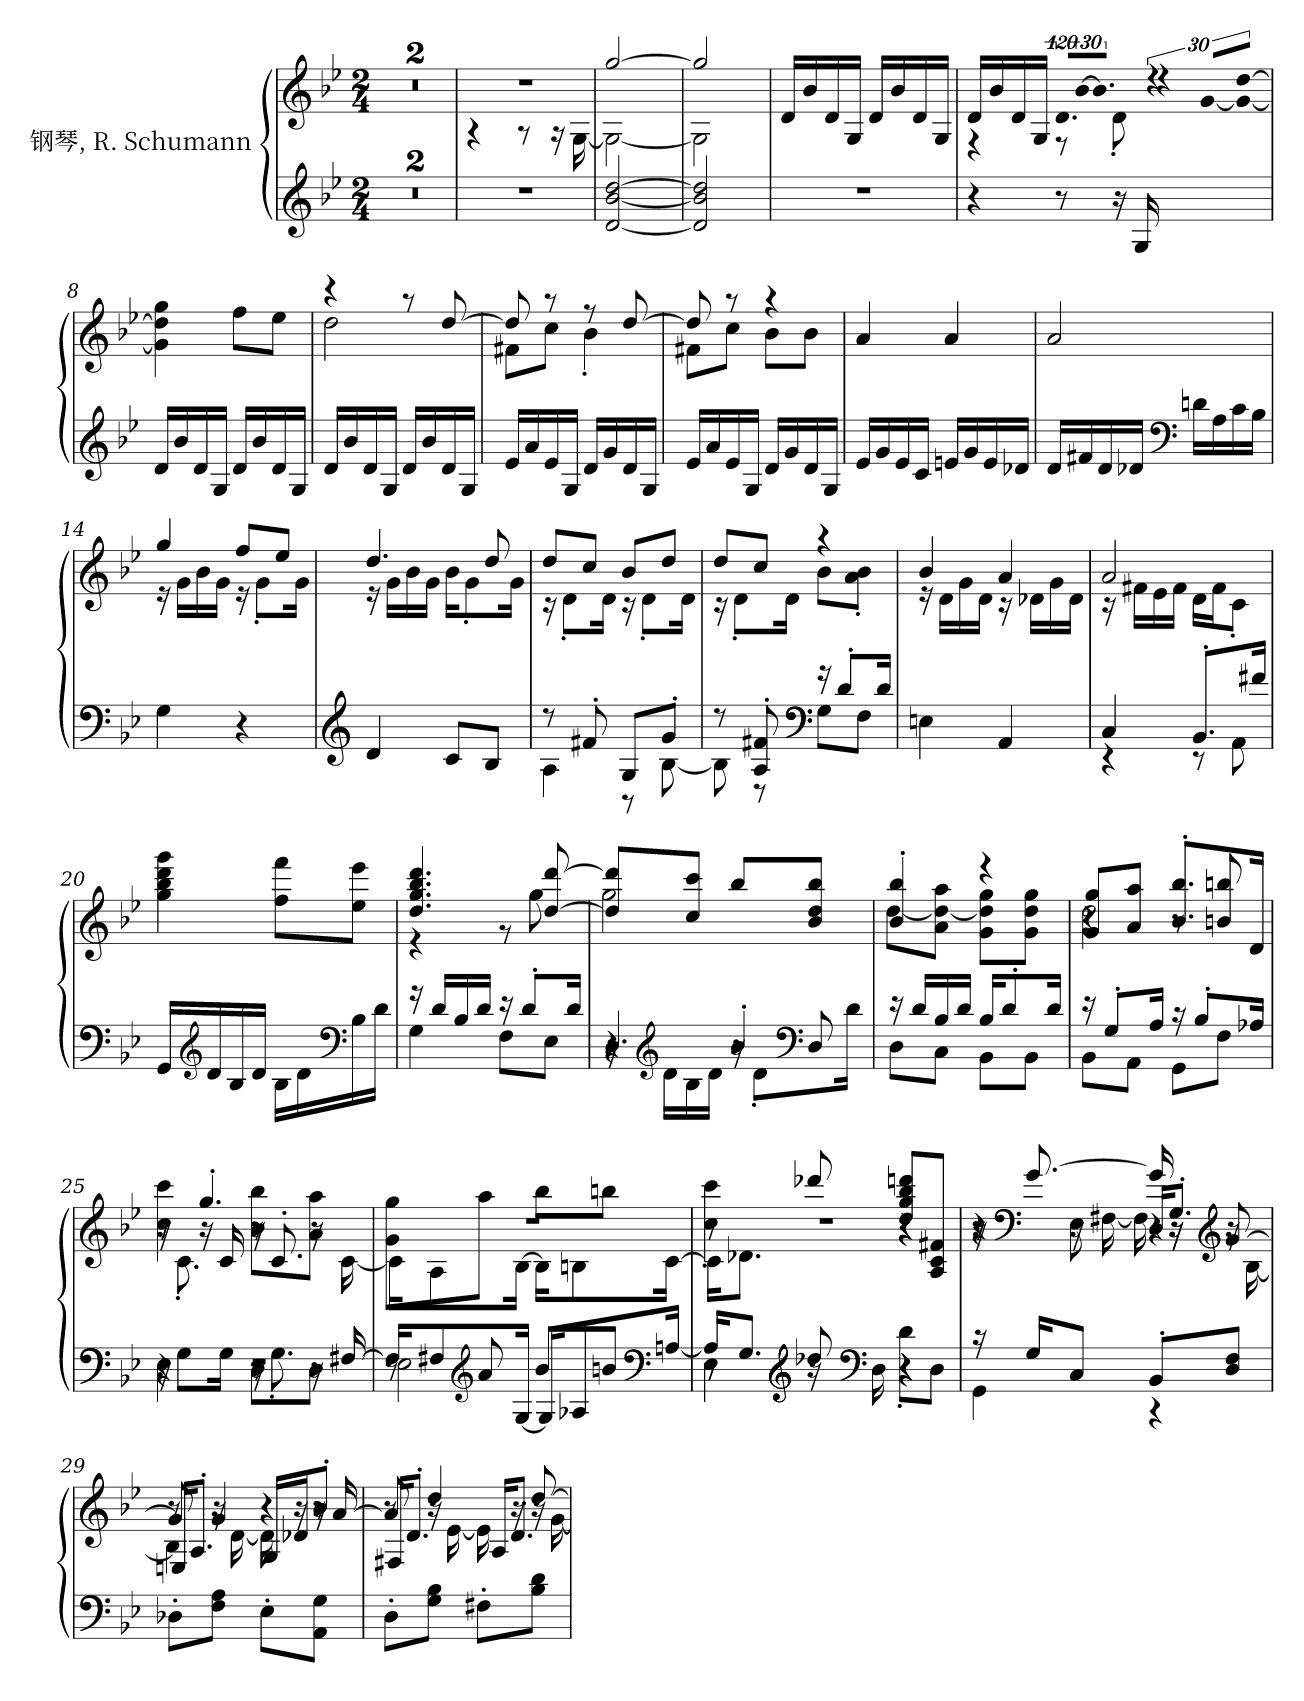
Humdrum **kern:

**kern	**kern
*part1	*part1
*staff2	*staff1
*I"钢琴, R. Schumann	*
*clefG2	*clefG2
*k[b-e-]	*k[b-e-]
*M2/4	*M2/4
*MM142	*MM142
=1	=1
2r	2r
=2	=2
2r	2r
=3	=3
*	*^
2r	2r	4r
.	.	8r
.	.	16r
.	.	[16G\
=4	=4	=4
[2d/ [2b-/ [2dd/	[2gg/	2G\_
=5	=5	=5
2d/] 2b-/] 2dd/]	2gg/]	2G\]
*	*v	*v
=6	=6
2r	16d/LL
.	16b-/
.	16d/
.	16G/JJ
.	16d/LL
.	16b-/
.	16d/
.	16G/JJ
=7	=7
*	*^
4r	16d/LL	4r
.	16b-/	.
.	16d/	.
.	16G/JJ	.
!	!LO:N:vis=32.	!
8r	1920%103d/LLL	8r
!	!LO:N:vis=256%9	!
.	[960%17b-/K	.
!	!LO:N:vis=32.	!
.	1920%103b-/JJJ]	.
!	!LO:N:vis=64	!
16r	960%17r	8d'\
!	!LO:N:vis=32	!
.	640%23r	.
!	!LO:N:vis=32	!
.	[640%23g/LLL	.
16G/	.	.
!	!LO:N:vis=32	!
.	640%23g/_ [640%23dd/JJJ	.
1920ryy	.	1920ryy
*	*v	*v
!!LO:LB:g=z
=8	=8
16d/LL	4g\] 4dd\] 4gg\
16b-/	.
16d/	.
16G/JJ	.
16d/LL	8ff\L
16b-/	.
16d/	8ee-\J
16G/JJ	.
=9	=9
*	*^
16d/LL	4r	2dd\
16b-/	.	.
16d/	.	.
16G/JJ	.	.
16d/LL	8r	.
16b-/	.	.
16d/	[8dd/	.
16G/JJ	.	.
=10	=10	=10
16e-/LL	8dd/]	8f#X\L
16a/	.	.
16e-/	8r	8cc\J
16G/JJ	.	.
16d/LL	8r	4b-'\
16g/	.	.
16d/	[8dd/	.
16G/JJ	.	.
=11	=11	=11
16e-/LL	8dd/]	8f#X\L
16a/	.	.
16e-/	8r	8cc\J
16G/JJ	.	.
16d/LL	4r	8b-\L
16g/	.	.
16d/	.	8b-\J
16G/JJ	.	.
*	*v	*v
=12	=12
16e-/LL	4a/
16g/	.
16e-/	.
16c/JJ	.
16en/LL	4a/
16g/	.
16e/	.
16d-X/JJ	.
!!LO:LB:g=z
=13	=13
16d/LL	2a/
16f#X/	.
16d/	.
16d-X/JJ	.
*clefF4	*
16dn\LL	.
16A\	.
16c\	.
16B-\JJ	.
=14	=14
*	*^
4G\	4gg/	16r
.	.	16g\LL
.	.	16b-\
.	.	16g\JJ
4r	8ff/L	16r
.	.	8g'\L
.	8ee-/J	.
.	.	16g\Jk
=15	=15	=15
*clefG2	*	*
4d/	4.dd/	16r
.	.	16g\LL
.	.	16b-\
.	.	16g\JJ
8c/L	.	16b-\KL
.	.	8g'\
8B-/J	8dd/	.
.	.	16g\Jk
=16	=16	=16
*^	*	*
8r	4A\	8dd/L	16r
.	.	.	8d'\L
8f#X'/	.	8cc/J	.
.	.	.	16d\Jk
8G/L	8r	8b-/L	16r
.	.	.	8d'\L
8g'/J	[8B-\	8dd/J	.
.	.	.	16d\Jk
!!LO:LB:g=z	!!
=17	=17	=17	=17
8r	8B-\]	8dd/L	16r
.	.	.	8d'\L
8A/' 8f#X/'	8r	8cc/J	.
.	.	.	16d\Jk
*clefF4	*	*	*
16r	8G\L	4r	8b-\L
8d'/L	.	.	.
.	8F\J	.	8a\' 8b-\'J
16d/Jk	.	.	.
*v	*v	*	*
=18	=18	=18
4En\	4b-/	16r
.	.	16d\LL
.	.	16g\
.	.	16d\JJ
4AA/	4a/	16r
.	.	16d-X\LL
.	.	16g\
.	.	16d-\JJ
=19	=19	=19
*^	*	*
4C/	4r	2a/	16r
.	.	.	16f#X\LL
.	.	.	16e-\
.	.	.	16f#\JJ
8.BB-'/L	8r	.	16d\LL
.	.	.	16f#\J
.	8AA\	.	8c'\J
16f#X/Jk	.	.	.
*v	*v	*	*
*	*v	*v
=20	=20
16GG/LL	4gg\ 4bb-\ 4ddd\ 4ggg\
*clefG2	*
16d/	.
16B-/	.
16d/JJ	.
16B-\LL	8ff\ 8fff\L
16d\	.
*clefF4	*
16B-\	8ee-\ 8eee-\J
16d\JJ	.
!!LO:LB:g=z
=21	=21
*^	*^
16r	4G\	4.dd/ 4.gg/ 4.bb-/ 4.ddd/	4r
16d/LL	.	.	.
16B-/	.	.	.
16d/JJ	.	.	.
16r	8F\L	.	8r
8d'/L	.	.	.
.	8E-\J	[8dd/ [8ddd/	8gg\
16d/Jk	.	.	.
=22	=22	=22	=22
*	*^	*	*
4r	16r	4.D/	8dd/] 8ddd/]L	2gg\
*clefG2	*	*	*	*
.	16d\LL	.	.	.
.	16B-\	.	8cc/ 8ccc/J	.
.	16d\JJ	.	.	.
4b-'/	16r	.	8bb-/L	.
.	8d'\L	.	.	.
*clefF4	*	*	*	*
.	.	8D/	8b-/ 8dd/ 8bb-/J	.
.	16d\Jk	.	.	.
*	*v	*v	*	*
=23	=23	=23	=23
16r	8D\L	4b-/' 4bb-/'	[8dd\L
16d/LL	.	.	.
16B-/	8C\J	.	8a\ 8dd\_ 8aa\J
16d/JJ	.	.	.
16B-/KL	8BB-\L	4r	8g\ 8dd\] 8gg\L
8d'/	.	.	.
.	8BB-\J	.	8g\ 8dd\ 8gg\J
16d/Jk	.	.	.
=24	=24	=24	=24
*	*	*	*^
16r	8BB-\L	4r	2dd\	8g/ 8gg/L
8G'/L	.	.	.	.
.	8AA\J	.	.	8a/ 8aa/J
16A/Jk	.	.	.	.
16r	8GG\L	8r	.	8.b-/' 8.bb-/'L
8B-'/L	.	.	.	.
.	8F\J	8bn/ 8bbn/	.	.
16A-X/Jk	.	.	.	16d/Jk
!!LO:LB:g=z
=25	=25	=25	=25	=25
*^	*^	*	*	*^
2r	16r	4r	4E-\	8r	4cc\ 4ccc\	8r	16r
.	8G\L	.	.	.	.	.	8.c'\
.	.	.	.	4.gg'/	.	16r	.
.	16G\Jk	.	.	.	.	16c/	.
.	16r	8r	8D\L	.	8b-\ 8bb-\L	16r	8r
.	8.G'\	.	.	.	.	8.c'/	.
.	.	16r	8D\J	.	8a\ 8aa\J	.	16r
.	.	[16F#X/	.	.	.	.	[16c\
*	*	*v	*v	*	*	*	*
*	*	*	*	*	*v	*v
=26	=26	=26	=26	=26	=26
8r	16F#/KL]	2E-\	2r	8g\ 8gg\L	16c\KL]
.	8F#X/	.	.	.	8A\
*clefG2	*	*	*	*	*
8a/	.	.	.	8aa\J	.
.	[16G/Jk	.	.	.	[16B-\Jk
8b-/L	16G/KL]	.	.	8bb-\L	16B-\KL]
.	8A-X/	.	.	.	8Bn\
8bn/J	.	.	.	8bbn\J	.
*clefF4	*	*	*	*	*
.	[16An/Jk	.	.	.	[16c\Jk
=27	=27	=27	=27	=27	=27
*	*	*^	*	*	*^
8r	8r	16A/KL]	4E-\	2r	4cc\' 4ccc\'	8r	16c\KL]
.	.	8.G/J	.	.	.	.	8.d-X\J
*clefG2	*	*	*	*	*	*	*
8dd-X/	16r	.	.	.	.	8ddd-X/	.
*clefF4	*	*	*	*	*	*	*
.	16D\	.	.	.	.	.	.
4r	8d'\L	4r	4r	.	4r	8dd/ 8gg/ 8bb-/ 8dddn/L	4r
.	8D\J	.	.	.	.	8A/ 8c/ 8f#X/J	.
*	*v	*v	*v	*	*	*	*
!!LO:PB:g=z	!!	!!	!!
=28	=28	=28	=28	=28	=28
16r	4GG\	16r	8r	4r	8r
*	*	*clefF4	*	*	*
16G/KL	.	[8.g/	.	.	.
8C/J	.	.	8E-\	.	16r
.	.	.	.	.	[16F#X\
8BB-'/L	4r	16g/]	4r	16D/KL	16F#\]
.	.	16r	.	8.G'/J	16r
*	*	*clefG2	*	*	*
8D/ 8F/J	.	[8g/	.	.	16r
.	.	.	.	.	[16B-\
*v	*v	*	*	*	*
=29	=29	=29	=29	=29
8D-X'\L	8g/]	8r	16En/KL	4B-\]
.	.	.	8.A'/J	.
8F\ 8A\J	4g/	16r	.	.
.	.	[16d\	.	.
8E-'\L	.	16d\]	16G/LL	4r
.	.	16r	16d-X/J	.
8AA\ 8G\J	16r	8r	8b-'/J	.
.	[16a/	.	.	.
*	*	*	*v	*v
=30	=30	=30	=30
8D'\L	8a/]	8r	16F#X/KL
.	.	.	8.d'/J
8G\ 8B-\J	4dd/	16r	.
.	.	[16e-\	.
8F#X'\L	.	16e-\]	16A/KL
.	.	16r	8.d'/J
8B-\ 8d\J	[8dd/	16r	.
.	.	[16g\	.
*	*v	*v	*v
=	=
*-	*-
